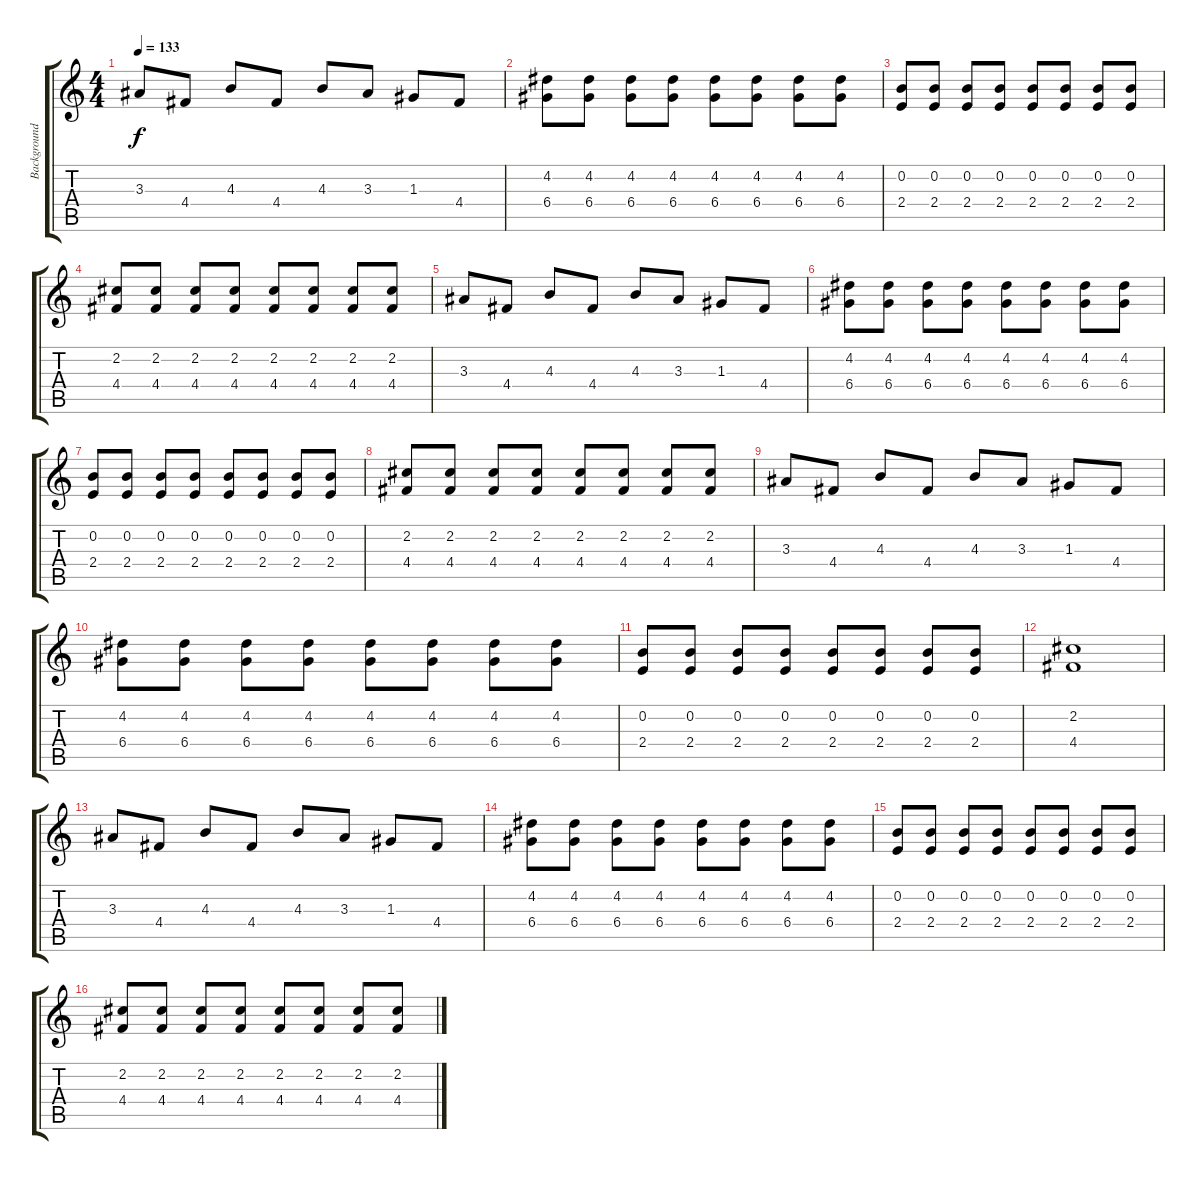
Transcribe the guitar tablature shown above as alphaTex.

\track ("Background guitar" "Background") {instrument electricguitarclean}
\staff {score tabs}
\tuning (E4 B3 G3 D3 A2 E2) {hide}
\ts (4 4)
\tempo 133
\clef g2
\ks c
3.3.8{dy f} 4.4.8 4.3.8 4.4.8 4.3.8 3.3.8 1.3.8 4.4.8 |
(4.2 6.4).8 (4.2 6.4).8 (4.2 6.4).8 (4.2 6.4).8 (4.2 6.4).8 (4.2 6.4).8 (4.2 6.4).8 (4.2 6.4).8 |
(0.2 2.4).8 (0.2 2.4).8 (0.2 2.4).8 (0.2 2.4).8 (0.2 2.4).8 (0.2 2.4).8 (0.2 2.4).8 (0.2 2.4).8 |
(2.2 4.4).8 (2.2 4.4).8 (2.2 4.4).8 (2.2 4.4).8 (2.2 4.4).8 (2.2 4.4).8 (2.2 4.4).8 (2.2 4.4).8 |
3.3.8 4.4.8 4.3.8 4.4.8 4.3.8 3.3.8 1.3.8 4.4.8 |
(4.2 6.4).8 (4.2 6.4).8 (4.2 6.4).8 (4.2 6.4).8 (4.2 6.4).8 (4.2 6.4).8 (4.2 6.4).8 (4.2 6.4).8 |
(0.2 2.4).8 (0.2 2.4).8 (0.2 2.4).8 (0.2 2.4).8 (0.2 2.4).8 (0.2 2.4).8 (0.2 2.4).8 (0.2 2.4).8 |
(2.2 4.4).8 (2.2 4.4).8 (2.2 4.4).8 (2.2 4.4).8 (2.2 4.4).8 (2.2 4.4).8 (2.2 4.4).8 (2.2 4.4).8 |
3.3.8 4.4.8 4.3.8 4.4.8 4.3.8 3.3.8 1.3.8 4.4.8 |
(4.2 6.4).8 (4.2 6.4).8 (4.2 6.4).8 (4.2 6.4).8 (4.2 6.4).8 (4.2 6.4).8 (4.2 6.4).8 (4.2 6.4).8 |
(0.2 2.4).8 (0.2 2.4).8 (0.2 2.4).8 (0.2 2.4).8 (0.2 2.4).8 (0.2 2.4).8 (0.2 2.4).8 (0.2 2.4).8 |
(2.2 4.4).1 |
3.3.8 4.4.8 4.3.8 4.4.8 4.3.8 3.3.8 1.3.8 4.4.8 |
(4.2 6.4).8 (4.2 6.4).8 (4.2 6.4).8 (4.2 6.4).8 (4.2 6.4).8 (4.2 6.4).8 (4.2 6.4).8 (4.2 6.4).8 |
(0.2 2.4).8 (0.2 2.4).8 (0.2 2.4).8 (0.2 2.4).8 (0.2 2.4).8 (0.2 2.4).8 (0.2 2.4).8 (0.2 2.4).8 |
(2.2 4.4).8 (2.2 4.4).8 (2.2 4.4).8 (2.2 4.4).8 (2.2 4.4).8 (2.2 4.4).8 (2.2 4.4).8 (2.2 4.4).8
